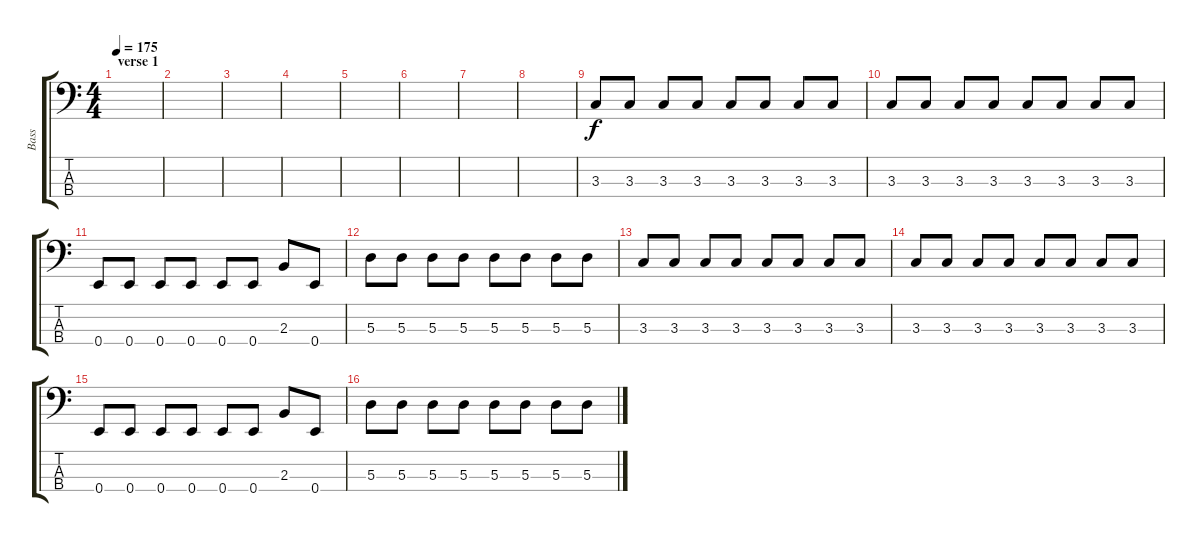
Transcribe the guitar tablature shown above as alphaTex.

\track ("Bass" "Bass") {instrument electricbassfinger}
\staff {score tabs}
\tuning (G2 D2 A1 E1) {hide}
\ts (4 4)
\section ("" "verse 1")
\tempo 175
\clef f4
\ks c
|
|
|
|
|
|
|
|
3.3.8 3.3.8 3.3.8 3.3.8 3.3.8 3.3.8 3.3.8 3.3.8 |
3.3.8 3.3.8 3.3.8 3.3.8 3.3.8 3.3.8 3.3.8 3.3.8 |
0.4.8 0.4.8 0.4.8 0.4.8 0.4.8 0.4.8 2.3.8 0.4.8 |
5.3.8 5.3.8 5.3.8 5.3.8 5.3.8 5.3.8 5.3.8 5.3.8 |
3.3.8 3.3.8 3.3.8 3.3.8 3.3.8 3.3.8 3.3.8 3.3.8 |
3.3.8 3.3.8 3.3.8 3.3.8 3.3.8 3.3.8 3.3.8 3.3.8 |
0.4.8 0.4.8 0.4.8 0.4.8 0.4.8 0.4.8 2.3.8 0.4.8 |
5.3.8 5.3.8 5.3.8 5.3.8 5.3.8 5.3.8 5.3.8 5.3.8
